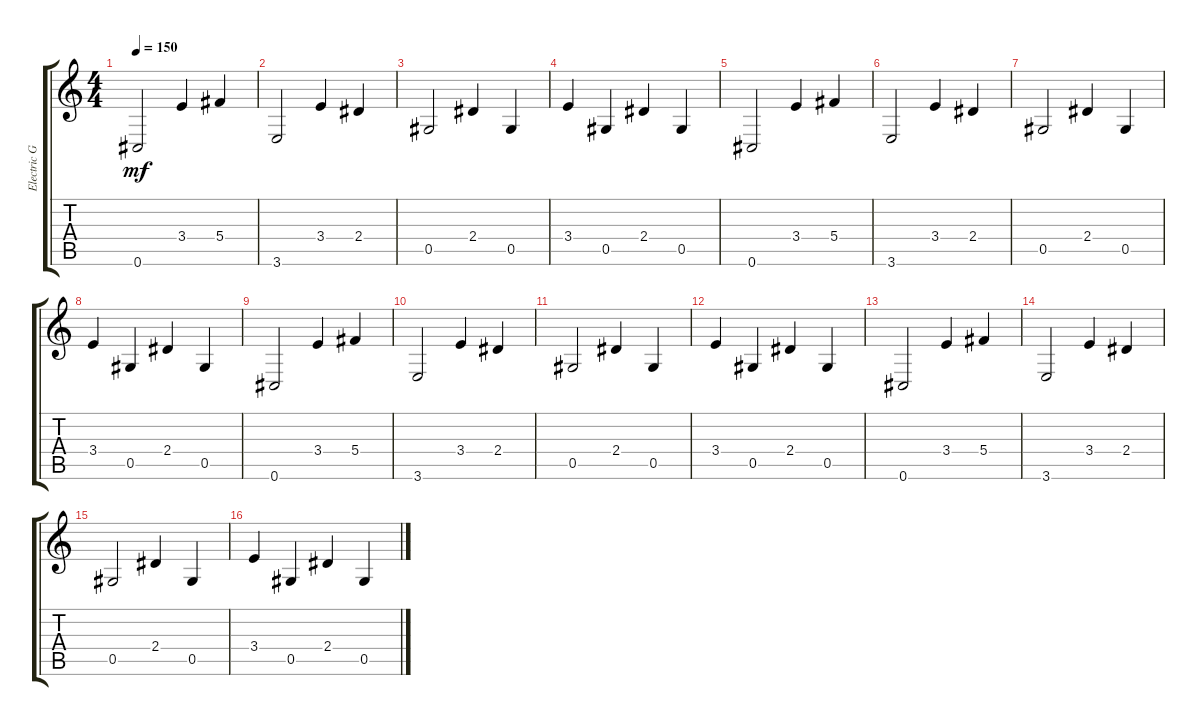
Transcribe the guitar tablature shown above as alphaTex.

\track ("Electric Guitar" "Electric G") {instrument electricguitarclean}
\staff {score tabs}
\tuning (Eb4 Bb3 Gb3 Db3 Ab2 Db2) {hide}
\ts (4 4)
\tempo 150
\clef g2
\ks c
0.6.2{dy mf instrument electricguitarclean} 3.4.4 5.4.4 |
3.6.2 3.4.4 2.4.4 |
0.5.2 2.4.4 0.5.4 |
3.4.4 0.5.4 2.4.4 0.5.4 |
0.6.2 3.4.4 5.4.4 |
3.6.2 3.4.4 2.4.4 |
0.5.2 2.4.4 0.5.4 |
3.4.4 0.5.4 2.4.4 0.5.4 |
0.6.2 3.4.4 5.4.4 |
3.6.2 3.4.4 2.4.4 |
0.5.2 2.4.4 0.5.4 |
3.4.4 0.5.4 2.4.4 0.5.4 |
0.6.2 3.4.4 5.4.4 |
3.6.2 3.4.4 2.4.4 |
0.5.2 2.4.4 0.5.4 |
3.4.4 0.5.4 2.4.4 0.5.4
